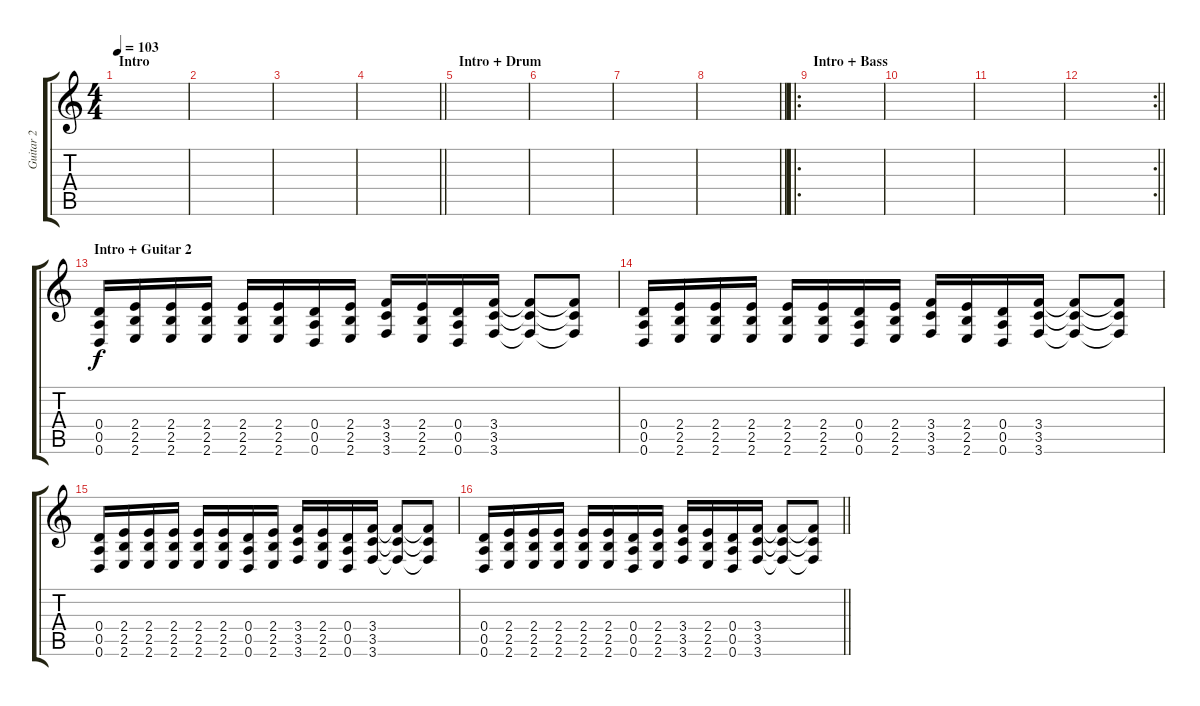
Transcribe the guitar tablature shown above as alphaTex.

\track ("Guitar 2" "Guitar 2") {instrument distortionguitar}
\staff {score tabs}
\tuning (E4 B3 G3 D3 A2 D2) {hide}
\ts (4 4)
\section ("" "Intro")
\tempo 103
\clef g2
\ks c
|
|
|
\barLineRight lightlight
|
\section ("" "Intro + Drum")
|
|
|
\barLineRight lightlight
|
\ro
\section ("" "Intro + Bass")
|
|
|
\rc 2
\barLineRight lightlight
|
\section ("" "Intro + Guitar 2")
(0.4 0.5 0.6).16 (2.4 2.5 2.6).16 (2.4 2.5 2.6).16 (2.4 2.5 2.6).16 (2.4 2.5 2.6).16 (2.4 2.5 2.6).16 (0.4 0.5 0.6).16 (2.4 2.5 2.6).16 (3.4 3.5 3.6).16 (2.4 2.5 2.6).16 (0.4 0.5 0.6).16 (3.4 3.5 3.6).16 (3.4{t} 3.5{t} 3.6{t}).8 (3.4{t} 3.5{t} 3.6{t}).8 |
(0.4 0.5 0.6).16 (2.4 2.5 2.6).16 (2.4 2.5 2.6).16 (2.4 2.5 2.6).16 (2.4 2.5 2.6).16 (2.4 2.5 2.6).16 (0.4 0.5 0.6).16 (2.4 2.5 2.6).16 (3.4 3.5 3.6).16 (2.4 2.5 2.6).16 (0.4 0.5 0.6).16 (3.4 3.5 3.6).16 (3.4{t} 3.5{t} 3.6{t}).8 (3.4{t} 3.5{t} 3.6{t}).8 |
(0.4 0.5 0.6).16 (2.4 2.5 2.6).16 (2.4 2.5 2.6).16 (2.4 2.5 2.6).16 (2.4 2.5 2.6).16 (2.4 2.5 2.6).16 (0.4 0.5 0.6).16 (2.4 2.5 2.6).16 (3.4 3.5 3.6).16 (2.4 2.5 2.6).16 (0.4 0.5 0.6).16 (3.4 3.5 3.6).16 (3.4{t} 3.5{t} 3.6{t}).8 (3.4{t} 3.5{t} 3.6{t}).8 |
\barLineRight lightlight
(0.4 0.5 0.6).16 (2.4 2.5 2.6).16 (2.4 2.5 2.6).16 (2.4 2.5 2.6).16 (2.4 2.5 2.6).16 (2.4 2.5 2.6).16 (0.4 0.5 0.6).16 (2.4 2.5 2.6).16 (3.4 3.5 3.6).16 (2.4 2.5 2.6).16 (0.4 0.5 0.6).16 (3.4 3.5 3.6).16 (3.4{t} 3.5{t} 3.6{t}).8 (3.4{t} 3.5{t} 3.6{t}).8
